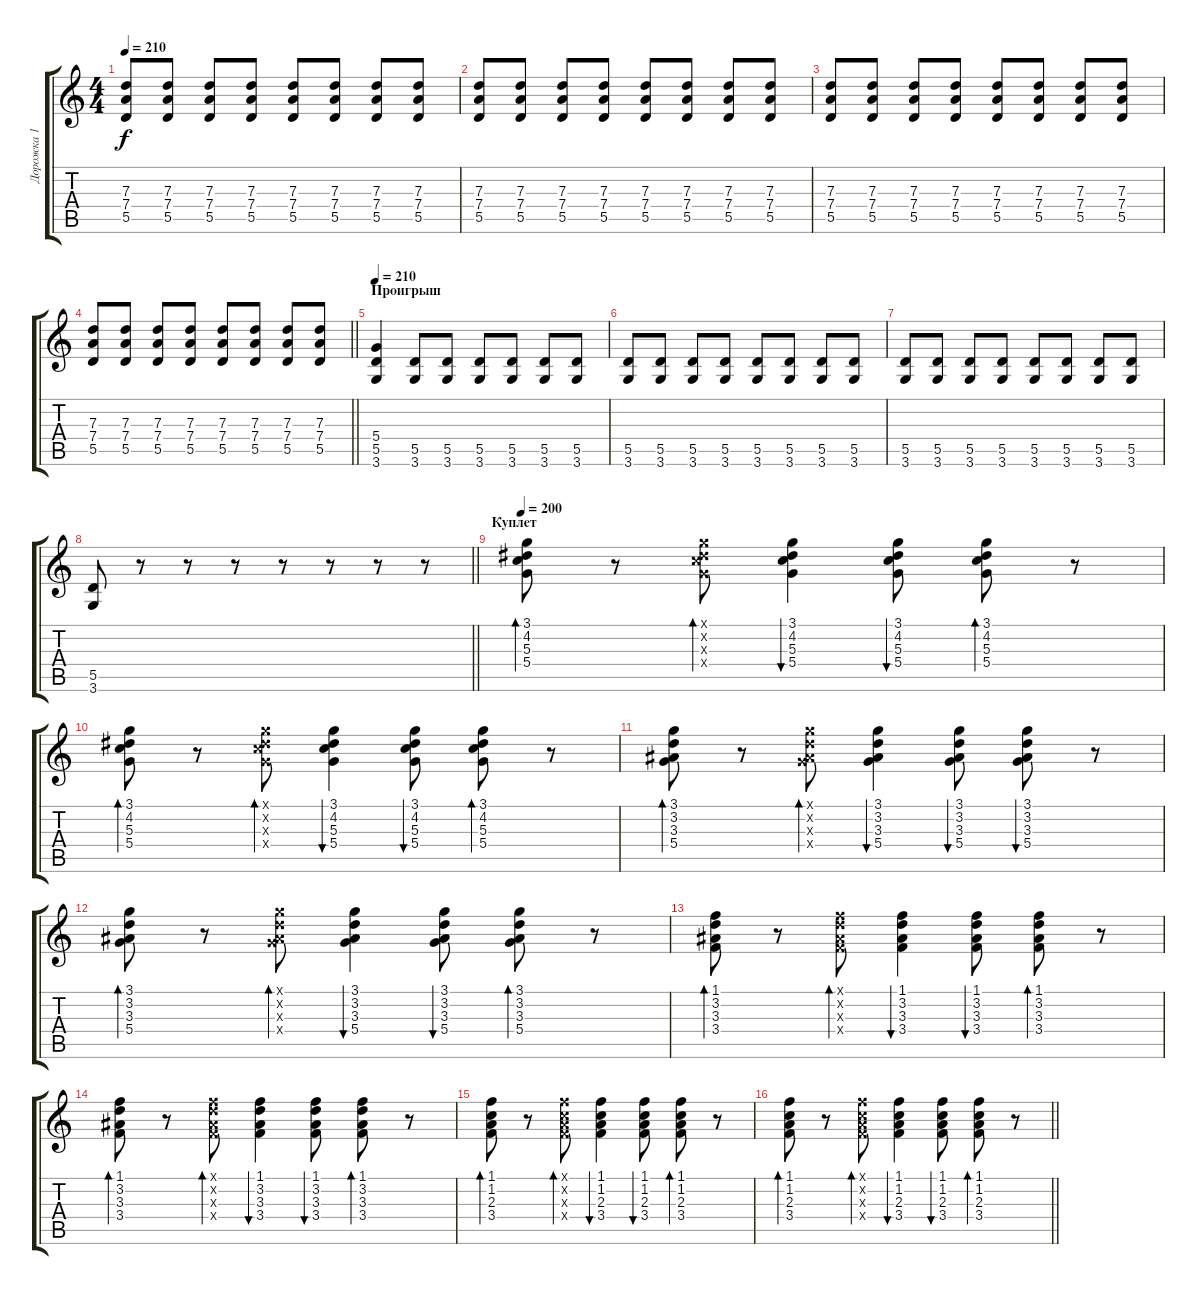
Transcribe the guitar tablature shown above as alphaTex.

\track ("Дорожка 1" "Дорожка 1") {instrument distortionguitar}
\staff {score tabs}
\tuning (E4 B3 G3 D3 A2 E2) {hide}
\ts (4 4)
\tempo 210
\clef g2
\ks c
(7.3 7.4 5.5).8{dy f} (7.3 7.4 5.5).8 (7.3 7.4 5.5).8 (7.3 7.4 5.5).8 (7.3 7.4 5.5).8 (7.3 7.4 5.5).8 (7.3 7.4 5.5).8 (7.3 7.4 5.5).8 |
(7.3 7.4 5.5).8 (7.3 7.4 5.5).8 (7.3 7.4 5.5).8 (7.3 7.4 5.5).8 (7.3 7.4 5.5).8 (7.3 7.4 5.5).8 (7.3 7.4 5.5).8 (7.3 7.4 5.5).8 |
(7.3 7.4 5.5).8 (7.3 7.4 5.5).8 (7.3 7.4 5.5).8 (7.3 7.4 5.5).8 (7.3 7.4 5.5).8 (7.3 7.4 5.5).8 (7.3 7.4 5.5).8 (7.3 7.4 5.5).8 |
\barLineRight lightlight
(7.3 7.4 5.5).8 (7.3 7.4 5.5).8 (7.3 7.4 5.5).8 (7.3 7.4 5.5).8 (7.3 7.4 5.5).8 (7.3 7.4 5.5).8 (7.3 7.4 5.5).8 (7.3 7.4 5.5).8 |
\section ("" "Проигрыш")
\tempo 210
(5.4 5.5 3.6).4 (5.5 3.6).8 (5.5 3.6).8 (5.5 3.6).8 (5.5 3.6).8 (5.5 3.6).8 (5.5 3.6).8 |
(5.5 3.6).8 (5.5 3.6).8 (5.5 3.6).8 (5.5 3.6).8 (5.5 3.6).8 (5.5 3.6).8 (5.5 3.6).8 (5.5 3.6).8 |
(5.5 3.6).8 (5.5 3.6).8 (5.5 3.6).8 (5.5 3.6).8 (5.5 3.6).8 (5.5 3.6).8 (5.5 3.6).8 (5.5 3.6).8 |
\barLineRight lightlight
(5.5 3.6).8 r.8 r.8 r.8 r.8 r.8 r.8 r.8 |
\section ("" "Куплет")
\tempo 200
(3.1 4.2 5.3 5.4).8{bd 60} r.8 (3.1{x} 4.2{x} 5.3{x} 5.4{x}).8{bd 60} (3.1 4.2 5.3 5.4).4{bu 60} (3.1 4.2 5.3 5.4).8{bu 60} (3.1 4.2 5.3 5.4).8{bd 60} r.8 |
(3.1 4.2 5.3 5.4).8{bd 60} r.8 (3.1{x} 4.2{x} 5.3{x} 5.4{x}).8{bd 60} (3.1 4.2 5.3 5.4).4{bu 60} (3.1 4.2 5.3 5.4).8{bu 60} (3.1 4.2 5.3 5.4).8{bd 60} r.8 |
(3.1 3.2 3.3 5.4).8{bd 60} r.8 (3.1{x} 3.2{x} 3.3{x} 5.4{x}).8{bd 60} (3.1 3.2 3.3 5.4).4{bu 60} (3.1 3.2 3.3 5.4).8{bu 120} (3.1 3.2 3.3 5.4).8{bu 240} r.8 |
(3.1 3.2 3.3 5.4).8{bd 60} r.8 (3.1{x} 3.2{x} 3.3{x} 5.4{x}).8{bd 60} (3.1 3.2 3.3 5.4).4{bu 60} (3.1 3.2 3.3 5.4).8{bu 60} (3.1 3.2 3.3 5.4).8{bd 60} r.8 |
(1.1 3.2 3.3 3.4).8{bd 60} r.8 (1.1{x} 3.2{x} 3.3{x} 3.4{x}).8{bd 60} (1.1 3.2 3.3 3.4).4{bu 60} (1.1 3.2 3.3 3.4).8{bu 60} (1.1 3.2 3.3 3.4).8{bd 60} r.8 |
(1.1 3.2 3.3 3.4).8{bd 60} r.8 (1.1{x} 3.2{x} 3.3{x} 3.4{x}).8{bd 60} (1.1 3.2 3.3 3.4).4{bu 60} (1.1 3.2 3.3 3.4).8{bu 60} (1.1 3.2 3.3 3.4).8{bd 60} r.8 |
(1.1 1.2 2.3 3.4).8{bd 60} r.8 (1.1{x} 1.2{x} 2.3{x} 3.4{x}).8{bd 60} (1.1 1.2 2.3 3.4).4{bu 60} (1.1 1.2 2.3 3.4).8{bu 60} (1.1 1.2 2.3 3.4).8{bd 60} r.8 |
\barLineRight lightlight
(1.1 1.2 2.3 3.4).8{bd 60} r.8 (1.1{x} 1.2{x} 2.3{x} 3.4{x}).8{bd 60} (1.1 1.2 2.3 3.4).4{bu 60} (1.1 1.2 2.3 3.4).8{bu 60} (1.1 1.2 2.3 3.4).8{bd 60} r.8
